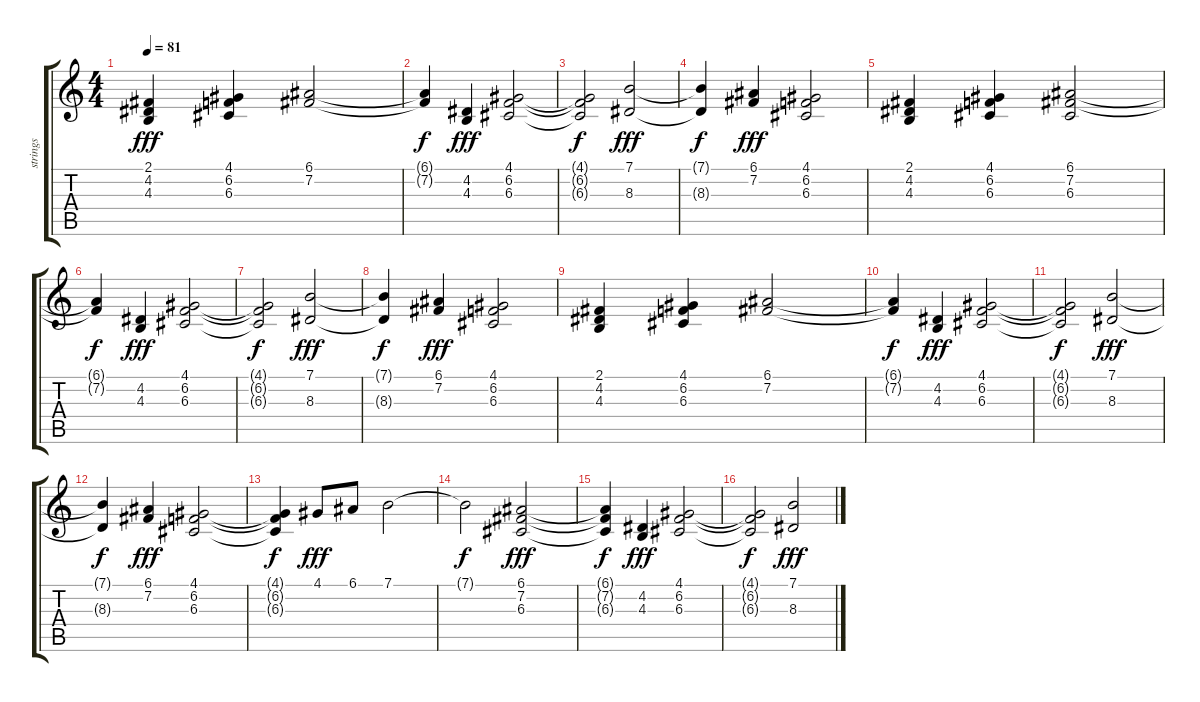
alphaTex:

\track ("strings " "strings ") {instrument stringensemble1}
\staff {score tabs}
\tuning (E4 B3 G3 D3 A2 E2) {hide}
\ts (4 4)
\tempo 81
\clef g2
\ks c
(2.1 4.2 4.3).4{dy fff} (4.1 6.2 6.3).4 (6.1 7.2).2 |
(6.1{t} 7.2{t}).4{dy f} (4.2 4.3).4{dy fff} (4.1 6.2 6.3).2 |
(4.1{t} 6.2{t} 6.3{t}).2{dy f} (7.1 8.3).2{dy fff} |
(7.1{t} 8.3{t}).4{dy f} (6.1 7.2).4{dy fff} (4.1 6.2 6.3).2 |
(2.1 4.2 4.3).4 (4.1 6.2 6.3).4 (6.1 7.2 6.3).2 |
(6.1{t} 7.2{t}).4{dy f} (4.2 4.3).4{dy fff} (4.1 6.2 6.3).2 |
(4.1{t} 6.2{t} 6.3{t}).2{dy f} (7.1 8.3).2{dy fff} |
(7.1{t} 8.3{t}).4{dy f} (6.1 7.2).4{dy fff} (4.1 6.2 6.3).2 |
(2.1 4.2 4.3).4 (4.1 6.2 6.3).4 (6.1 7.2).2 |
(6.1{t} 7.2{t}).4{dy f} (4.2 4.3).4{dy fff} (4.1 6.2 6.3).2 |
(4.1{t} 6.2{t} 6.3{t}).2{dy f} (7.1 8.3).2{dy fff} |
(7.1{t} 8.3{t}).4{dy f} (6.1 7.2).4{dy fff} (4.1 6.2 6.3).2 |
(4.1{t} 6.2{t} 6.3{t}).4{dy f} 4.1.8{dy fff} 6.1.8 7.1.2 |
7.1{t}.2{dy f} (6.1 7.2 6.3).2{dy fff} |
(6.1{t} 7.2{t} 6.3{t}).4{dy f} (4.2 4.3).4{dy fff} (4.1 6.2 6.3).2 |
(4.1{t} 6.2{t} 6.3{t}).2{dy f} (7.1 8.3).2{dy fff}
